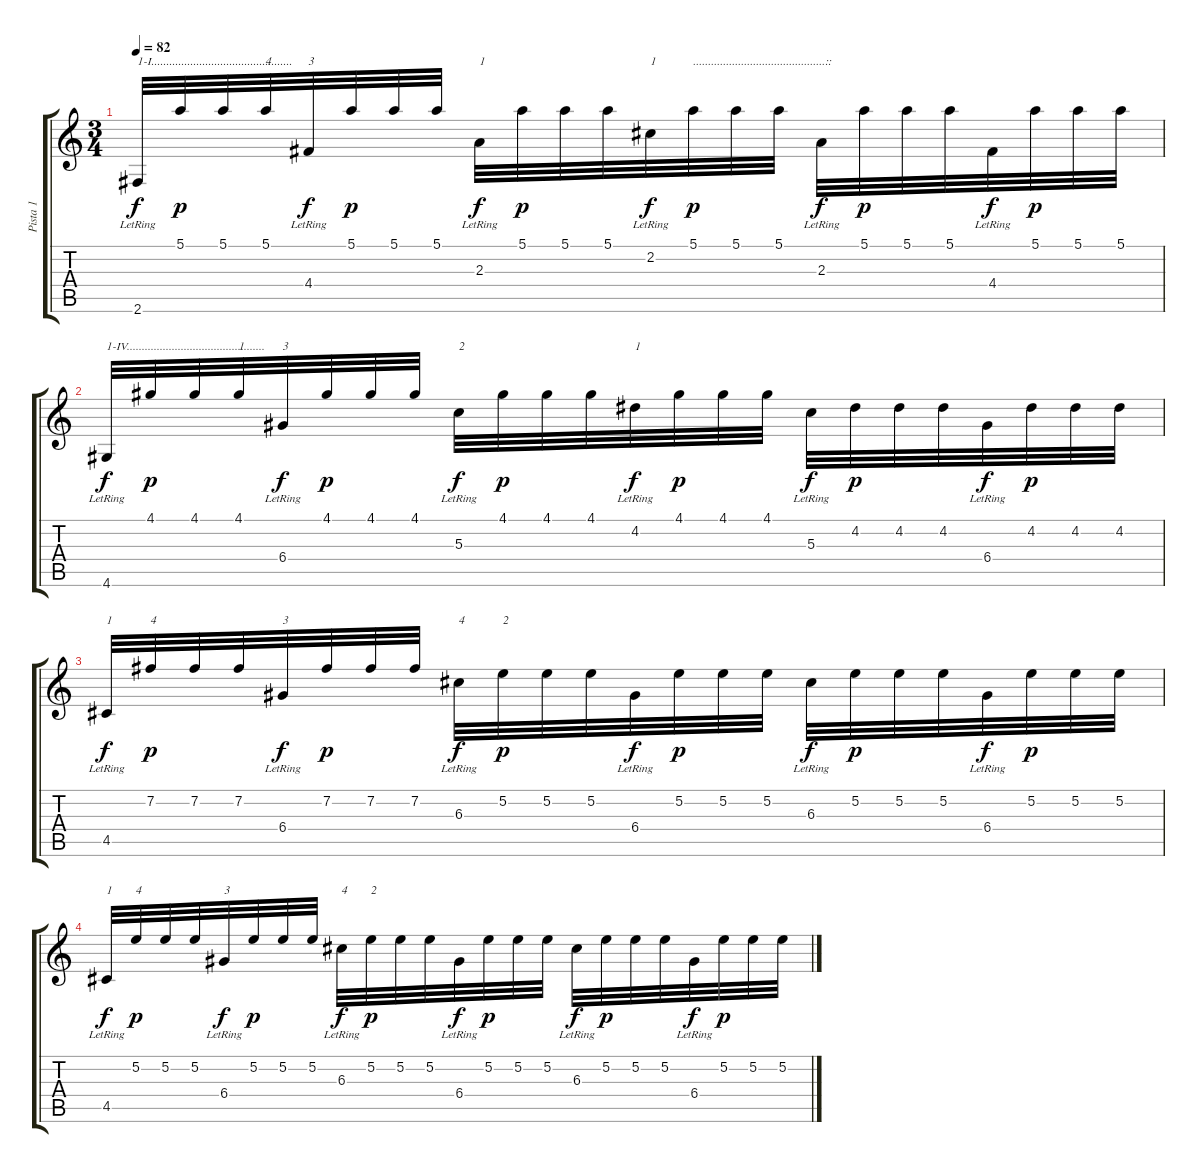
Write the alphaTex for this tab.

\track ("Pista 1" "Pista 1") {instrument acousticguitarnylon}
\staff {score tabs}
\tuning (E4 B3 G3 D3 A2 E2) {hide}
\ts (3 4)
\tempo 82
\clef g2
\ks c
2.6{lr}.32{txt "1-I..............................................." dy f} 5.1.32{dy p} 5.1.32 5.1.32{txt "4"} 4.4{lr}.32{txt "3" dy f} 5.1.32{dy p} 5.1.32 5.1.32 2.3{lr}.32{txt "1" dy f} 5.1.32{dy p} 5.1.32 5.1.32 2.2{lr}.32{txt "1" dy f} 5.1.32{txt "............................................::" dy p} 5.1.32 5.1.32 2.3{lr}.32{dy f} 5.1.32{dy p} 5.1.32 5.1.32 4.4{lr}.32{dy f} 5.1.32{dy p} 5.1.32 5.1.32 |
4.6{lr}.32{txt "1-IV.............................................." dy f} 4.1.32{dy p} 4.1.32 4.1.32{txt "1"} 6.4{lr}.32{txt "3" dy f} 4.1.32{dy p} 4.1.32 4.1.32 5.3{lr}.32{txt "2" dy f} 4.1.32{dy p} 4.1.32 4.1.32 4.2{lr}.32{txt "1" dy f} 4.1.32{dy p} 4.1.32 4.1.32 5.3{lr}.32{dy f} 4.2.32{dy p} 4.2.32 4.2.32 6.4{lr}.32{dy f} 4.2.32{dy p} 4.2.32 4.2.32 |
4.5{lr}.32{txt "1" dy f} 7.2.32{txt "4" dy p} 7.2.32 7.2.32 6.4{lr}.32{txt "3" dy f} 7.2.32{dy p} 7.2.32 7.2.32 6.3{lr}.32{txt "4" dy f} 5.2.32{txt "2" dy p} 5.2.32 5.2.32 6.4{lr}.32{dy f} 5.2.32{dy p} 5.2.32 5.2.32 6.3{lr}.32{dy f} 5.2.32{dy p} 5.2.32 5.2.32 6.4{lr}.32{dy f} 5.2.32{dy p} 5.2.32 5.2.32 |
4.5{lr}.32{txt "1" dy f} 5.2.32{txt "4" dy p} 5.2.32 5.2.32 6.4{lr}.32{txt "3" dy f} 5.2.32{dy p} 5.2.32 5.2.32 6.3{lr}.32{txt "4" dy f} 5.2.32{txt "2" dy p} 5.2.32 5.2.32 6.4{lr}.32{dy f} 5.2.32{dy p} 5.2.32 5.2.32 6.3{lr}.32{dy f} 5.2.32{dy p} 5.2.32 5.2.32 6.4{lr}.32{dy f} 5.2.32{dy p} 5.2.32 5.2.32
